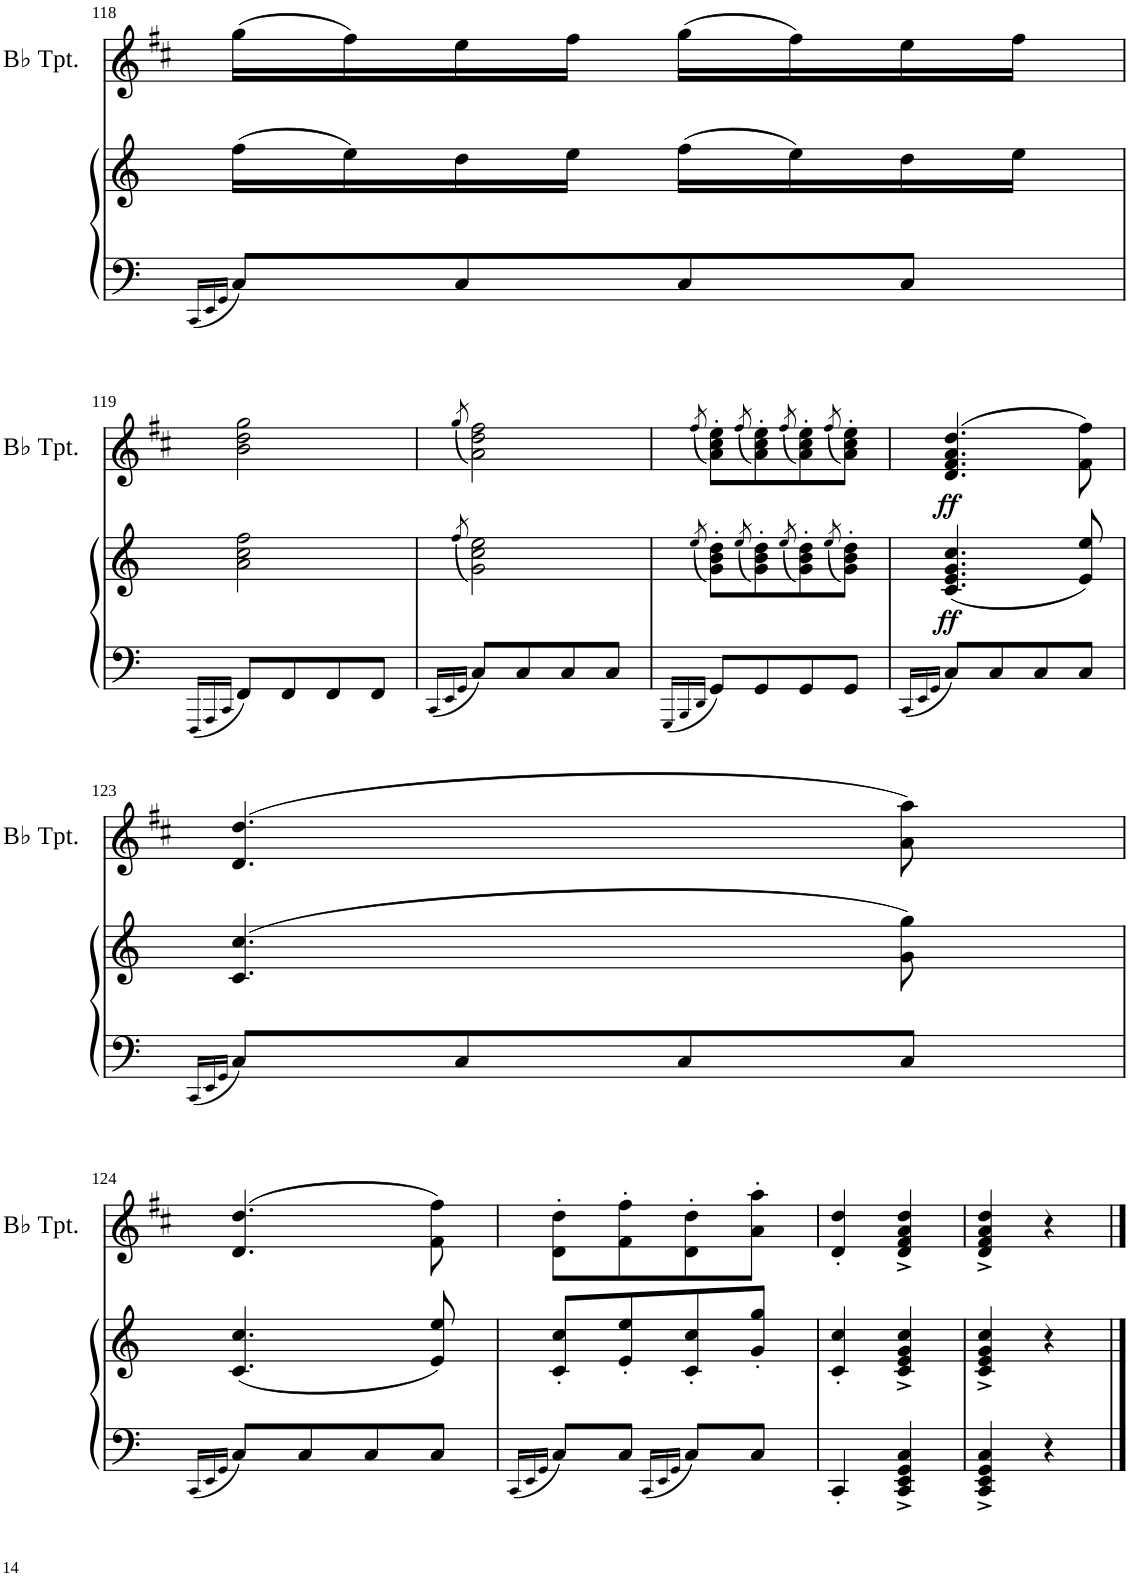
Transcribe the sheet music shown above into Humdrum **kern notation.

**kern	**kern	**dynam	**kern	**dynam
*part2	*part2	*part2	*part1	*part1
*staff3	*staff2	*staff2/3	*staff1	*staff1
*I"Piano	*	*	*I"Bb Trumpet	*
*I'Pno	*	*	*I'Bb Tpt.	*
!!LO:PB:g=z
*clefF4	*clefG2	*	*clefG2	*
*	*	*	*Trd1c2	*
*k[]	*k[]	*	*k[f#c#]	*
*M2/4	*M2/4	*	*M2/4	*
=118	=118	=118	=118	=118
16qCC/LL	.	.	.	.
16qEE/	.	.	.	.
16qGG/JJ	.	.	.	.
8C/L	(16ff\LL	.	(16gg\LL	.
.	16ee\)	.	16ff#\)	.
8C/	16dd\	.	16ee\	.
.	16ee\JJ	.	16ff#\JJ	.
8C/	(16ff\LL	.	(16gg\LL	.
.	16ee\)	.	16ff#\)	.
8C/J	16dd\	.	16ee\	.
.	16ee\JJ	.	16ff#\JJ	.
!!LO:LB:g=z
=119	=119	=119	=119	=119
16qFFF/LL	.	.	.	.
16qAAA/	.	.	.	.
16qCC/JJ	.	.	.	.
8FF/L	2a\ 2cc\ 2ff\	.	2b\ 2dd\ 2gg\	.
8FF/	.	.	.	.
8FF/	.	.	.	.
8FF/J	.	.	.	.
=120	=120	=120	=120	=120
16qCC/LL	.	.	.	.
16qEE/	.	.	.	.
16qGG/JJ	(8qff/	.	(8qgg/	.
8C/L	2g\ 2cc\ 2ee\)	.	2a\ 2dd\ 2ff#\)	.
8C/	.	.	.	.
8C/	.	.	.	.
8C/J	.	.	.	.
=121	=121	=121	=121	=121
16qGGG/LL	.	.	.	.
16qBBB/	.	.	.	.
16qDD/JJ	(8qee/	.	(8qff#/	.
8GG/L	8g\' 8b\' 8dd\'L)	.	8a\' 8cc#\' 8ee\'L)	.
.	(8qee/	.	(8qff#/	.
8GG/	8g\' 8b\' 8dd\')	.	8a\' 8cc#\' 8ee\')	.
.	(8qee/	.	(8qff#/	.
8GG/	8g\' 8b\' 8dd\')	.	8a\' 8cc#\' 8ee\')	.
.	(8qee/	.	(8qff#/	.
8GG/J	8g\' 8b\' 8dd\'J)	.	8a\' 8cc#\' 8ee\'J)	.
=122	=122	=122	=122	=122
16qCC/LL	.	.	.	.
16qEE/	.	.	.	.
16qGG/JJ	.	.	.	.
!	!	!LO:DY:b	!	!LO:DY:b
8C/L	(4.c/ 4.e/ 4.g/ 4.cc/	ff	(4.d/ 4.f#/ 4.a/ 4.dd/	ff
8C/	.	.	.	.
8C/	.	.	.	.
8C/J	8e/ 8ee/)	.	8f#\ 8ff#\)	.
!!LO:LB:g=z
=123	=123	=123	=123	=123
16qCC/LL	.	.	.	.
16qEE/	.	.	.	.
16qGG/JJ	.	.	.	.
8C/L	(4.c/ 4.cc/	.	(4.d/ 4.dd/	.
8C/	.	.	.	.
8C/	.	.	.	.
8C/J	8g\ 8gg\)	.	8a\ 8aa\)	.
!!LO:LB:g=z
=124	=124	=124	=124	=124
16qCC/LL	.	.	.	.
16qEE/	.	.	.	.
16qGG/JJ	.	.	.	.
8C/L	(4.c/ 4.cc/	.	(4.d/ 4.dd/	.
8C/	.	.	.	.
8C/	.	.	.	.
8C/J	8e/ 8ee/)	.	8f#\ 8ff#\)	.
=125	=125	=125	=125	=125
16qCC/LL	.	.	.	.
16qEE/	.	.	.	.
16qGG/JJ	.	.	.	.
8C/L	8c/' 8cc/'L	.	8d\' 8dd\'L	.
8C/J	8e/' 8ee/'	.	8f#\' 8ff#\'	.
16qCC/LL	.	.	.	.
16qEE/	.	.	.	.
16qGG/JJ	.	.	.	.
8C/L	8c/' 8cc/'	.	8d\' 8dd\'	.
8C/J	8g/' 8gg/'J	.	8a\' 8aa\'J	.
=126	=126	=126	=126	=126
4CC'/	4c/' 4cc/'	.	4d/' 4dd/'	.
4CC/^ 4EE/^ 4GG/^ 4C/^	4c/^ 4e/^ 4g/^ 4cc/^	.	4d/^ 4f#/^ 4a/^ 4dd/^	.
=127	=127	=127	=127	=127
4CC/^ 4EE/^ 4GG/^ 4C/^	4c/^ 4e/^ 4g/^ 4cc/^	.	4d/^ 4f#/^ 4a/^ 4dd/^	.
4r	4r	.	4r	.
==	==	==	==	==
*-	*-	*-	*-	*-
